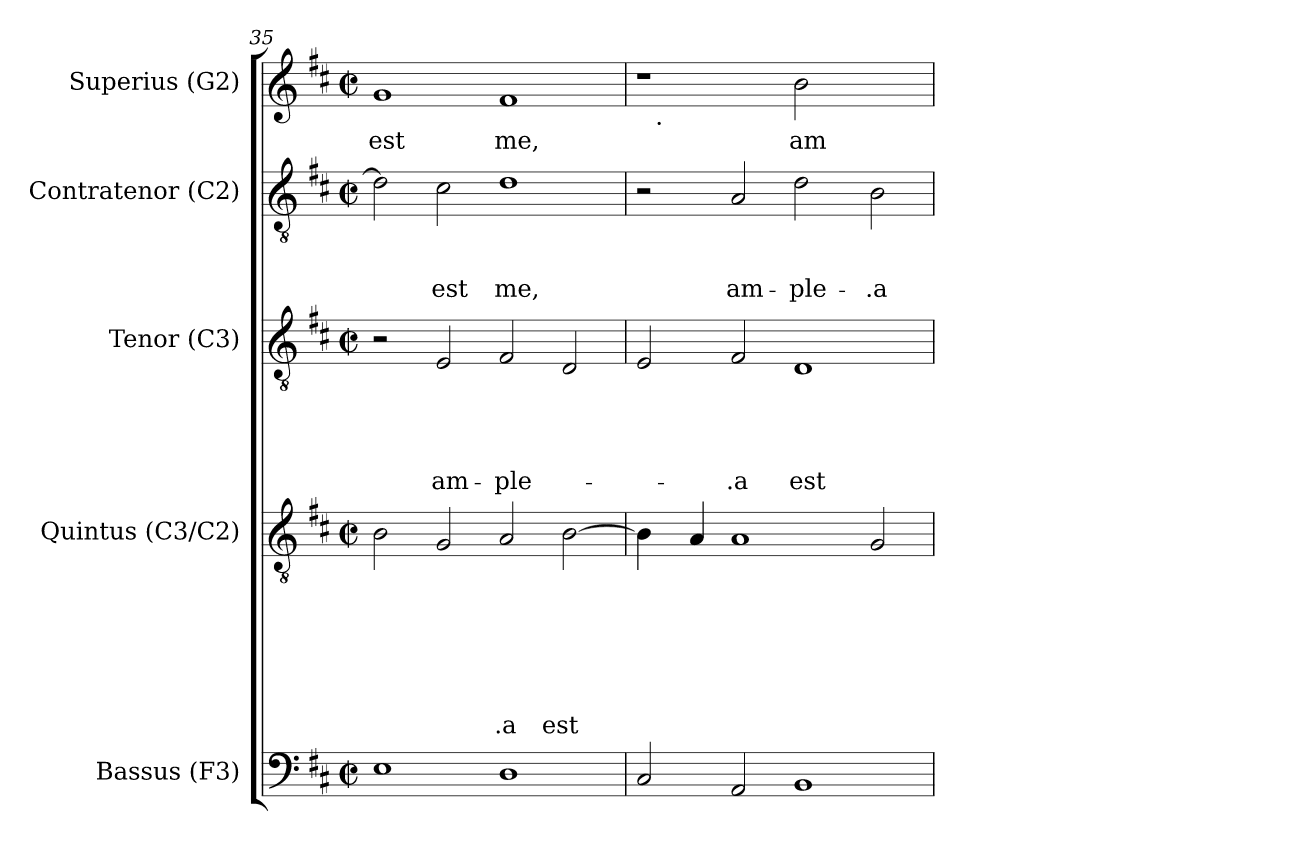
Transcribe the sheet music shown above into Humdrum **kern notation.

**kern	**text	**kern	**text	**text	**text	**text	**text	**text	**text	**kern	**text	**text	**text	**text	**text	**kern	**text	**text	**text	**kern	**text
*part5	*part5	*part4	*part4	*part4	*part4	*part4	*part4	*part4	*part4	*part3	*part3	*part3	*part3	*part3	*part3	*part2	*part2	*part2	*part2	*part1	*part1
*staff5	*staff5	*staff4	*staff4	*staff4	*staff4	*staff4	*staff4	*staff4	*staff4	*staff3	*staff3	*staff3	*staff3	*staff3	*staff3	*staff2	*staff2	*staff2	*staff2	*staff1	*staff1
*I"Bassus (F3)	*	*I"Quintus (C3/C2)	*	*	*	*	*	*	*	*I"Tenor (C3)	*	*	*	*	*	*I"Contratenor (C2)	*	*	*	*I"Superius (G2)	*
*I'B.	*	*I'Q.	*	*	*	*	*	*	*	*I'T.	*	*	*	*	*	*I'Ct.	*	*	*	*I'S.	*
*clefF4	*	*clefGv2	*	*	*	*	*	*	*	*clefGv2	*	*	*	*	*	*clefGv2	*	*	*	*clefG2	*
*k[f#c#]	*	*k[f#c#]	*	*	*	*	*	*	*	*k[f#c#]	*	*	*	*	*	*k[f#c#]	*	*	*	*k[f#c#]	*
*D:	*	*D:	*	*	*	*	*	*	*	*D:	*	*	*	*	*	*D:	*	*	*	*D:	*
*M2/2	*	*M2/2	*	*	*	*	*	*	*	*M2/2	*	*	*	*	*	*M2/2	*	*	*	*M2/2	*
*met(c|)	*	*met(c|)	*	*	*	*	*	*	*	*met(c|)	*	*	*	*	*	*met(c|)	*	*	*	*met(c|)	*
=35	=35	=35	=35	=35	=35	=35	=35	=35	=35	=35	=35	=35	=35	=35	=35	=35	=35	=35	=35	=35	=35
!	!	!	!	!	!	!	!	!	!	!	!	!	!	!	!	!	!	!	!	!	!LO:LY:b
1E	.	2B\	.	.	.	.	.	.	.	2r	.	.	.	.	.	2d\]	.	.	.	1g	est
!	!	!	!	!	!	!	!	!	!	!	!	!	!	!	!LO:LY:b	!	!	!	!LO:LY:b	!	!
.	.	2G/	.	.	.	.	.	.	.	2E/	.	.	.	.	am-	2c#\	.	.	est	.	.
!	!	!	!	!	!	!	!	!	!LO:LY:b	!	!	!	!	!	!LO:LY:b	!	!	!	!LO:LY:b	!	!LO:LY:b
1D	.	2A/	.	.	.	.	.	.	-.a	2F#/	.	.	.	.	-ple-	1d	.	.	me,	1f#	me,
!	!	!	!	!	!	!	!	!	!LO:LY:b	!	!	!	!	!	!	!	!	!	!	!	!
.	.	[>2B\	.	.	.	.	.	.	est	2D/	.	.	.	.	.	.	.	.	.	.	.
=36	=36	=36	=36	=36	=36	=36	=36	=36	=36	=36	=36	=36	=36	=36	=36	=36	=36	=36	=36	=36	=36
*	*	*	*	*	*	*	*	*	*	*	*	*	*	*	*	*	*	*	*	*^	*
2C#/	.	4B\]	.	.	.	.	.	.	.	2E/	.	.	.	.	.	2r	.	.	.	1r	16ryy	.
!	!	!	!	!	!	!	!	!	!	!	!	!	!	!	!	!	!	!	!	!	!LO:TX:b:t=.	!
.	.	.	.	.	.	.	.	.	.	.	.	.	.	.	.	.	.	.	.	.	1ryy	.
.	.	4A/	.	.	.	.	.	.	.	.	.	.	.	.	.	.	.	.	.	.	.	.
!	!	!	!	!	!	!	!	!	!	!	!	!	!	!	!LO:LY:b	!	!	!	!LO:LY:b	!	!	!
2AA/	.	1A	.	.	.	.	.	.	.	2F#/	.	.	.	.	-.a	2A/	.	.	am-	.	.	.
!	!	!	!	!	!	!	!	!	!	!	!	!	!	!	!LO:LY:b	!	!	!	!LO:LY:b	!	!	!LO:LY:b
1BB	.	.	.	.	.	.	.	.	.	1D	.	.	.	.	est	2d\	.	.	-ple-	2b\	.	am-
.	.	.	.	.	.	.	.	.	.	.	.	.	.	.	.	.	.	.	.	.	2...ryy	.
!	!	!	!	!	!	!	!	!	!	!	!	!	!	!	!	!	!	!	!LO:LY:b	!	!	!
.	.	2G/	.	.	.	.	.	.	.	.	.	.	.	.	.	2B\	.	.	-.a	2ryy	.	.
*	*	*	*	*	*	*	*	*	*	*	*	*	*	*	*	*	*	*	*	*v	*v	*
=	=	=	=	=	=	=	=	=	=	=	=	=	=	=	=	=	=	=	=	=	=
*-	*-	*-	*-	*-	*-	*-	*-	*-	*-	*-	*-	*-	*-	*-	*-	*-	*-	*-	*-	*-	*-
